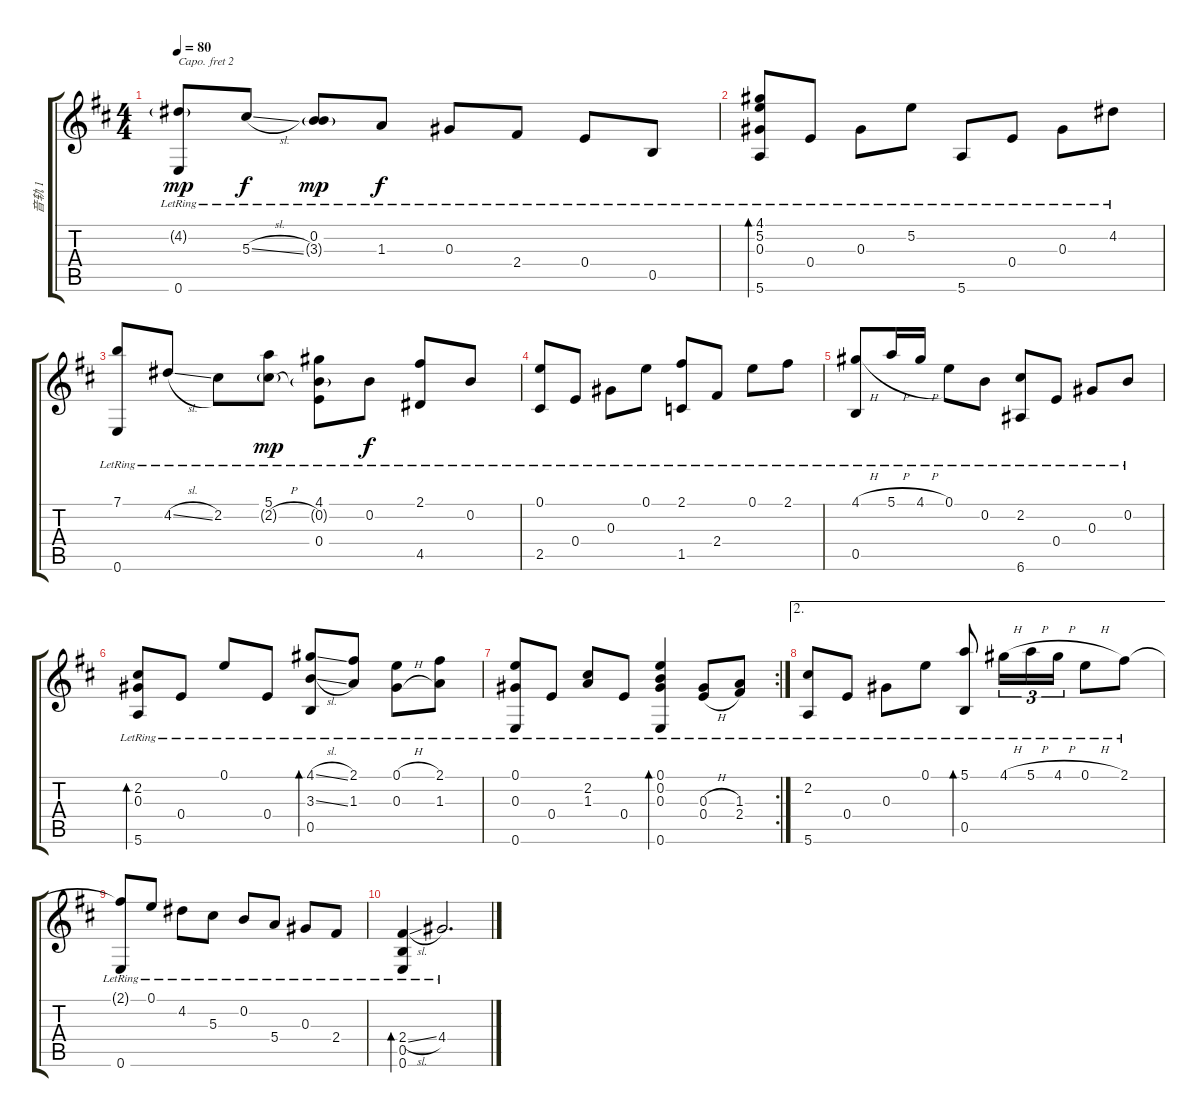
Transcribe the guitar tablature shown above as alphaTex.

\track ("音轨 1" "音轨 1") {instrument acousticguitarsteel}
\staff {score tabs}
\capo 2
\tuning (D4 A3 Gb3 D3 A2 D2) {hide}
\ts (4 4)
\tempo 80
\clef g2
\ks d
(4.2{g lr} 0.6{lr}).8{dy mp} 5.3{sl lr}.8{dy f} (0.2{lr} 3.3{g lr}).8{dy mp} 1.3{lr}.8{dy f} 0.3{lr}.8 2.4{lr}.8 0.4{lr}.8 0.5{lr}.8 |
(4.1{lr} 5.2{lr} 0.3{lr} 5.6{lr}).8{bd 120} 0.4{lr}.8 0.3{lr}.8 5.2{lr}.8 5.6{lr}.8 0.4{lr}.8 0.3{lr}.8 4.2{lr}.8 |
(7.1{lr} 0.6{lr}).8 4.2{sl lr}.8 2.2{lr}.8 (5.1{lr} 2.2{h g lr}).8{dy mp} (4.1{lr} 0.2{g lr} 0.4{lr}).8 0.2{lr}.8{dy f} (2.1{lr} 4.5{lr}).8 0.2{lr}.8 |
(0.1{lr} 2.5{lr}).8 0.4{lr}.8 0.3{lr}.8 0.1{lr}.8 (2.1{lr} 1.5{lr}).8 2.4{lr}.8 0.1{lr}.8 2.1{lr}.8 |
(4.1{h lr} 0.5{lr}).8 5.1{h lr}.16 4.1{h lr}.16 0.1{lr}.8 0.2{lr}.8 (2.2{lr} 6.6{lr}).8 0.4{lr}.8 0.3{lr}.8 0.2{lr}.8 |
(2.2{lr} 0.3{lr} 5.6{lr}).8{bd 120} 0.4{lr}.8 0.1{lr}.8 0.4{lr}.8 (4.1{sl lr} 3.3{sl lr} 0.5{lr}).8{bd 120} (2.1{lr} 1.3{lr}).8 (0.1{h lr} 0.3{h lr}).8 (2.1{lr} 1.3{lr}).8 |
\rc 2
(0.1{lr} 0.3{lr} 0.6{lr}).8 0.4{lr}.8 (2.2{lr} 1.3{lr}).8 0.4{lr}.8 (0.1{lr} 0.2{lr} 0.3{lr} 0.6{lr}).4{bd 120} (0.3{h lr} 0.4{h lr}).8 (1.3{lr} 2.4{lr}).8 |
\ae 2
(2.2{lr} 5.6{lr}).8 0.4{lr}.8 0.3{lr}.8 0.1{lr}.8 (5.1{lr} 0.5{lr}).8{bd 120} 4.1{h lr}.16{tu (3 2)} 5.1{h lr}.16{tu (3 2)} 4.1{h lr}.16{tu (3 2)} 0.1{h lr}.8 2.1{lr}.8 |
(2.1{t} 0.6{lr}).8 0.1{lr}.8 4.2{lr}.8 5.3{lr}.8 0.2{lr}.8 5.4{lr}.8 0.3{lr}.8 2.4{lr}.8 |
(2.4{sl lr} 0.5{lr} 0.6{lr}).4{bd 120} 4.4{lr}.2{d}
